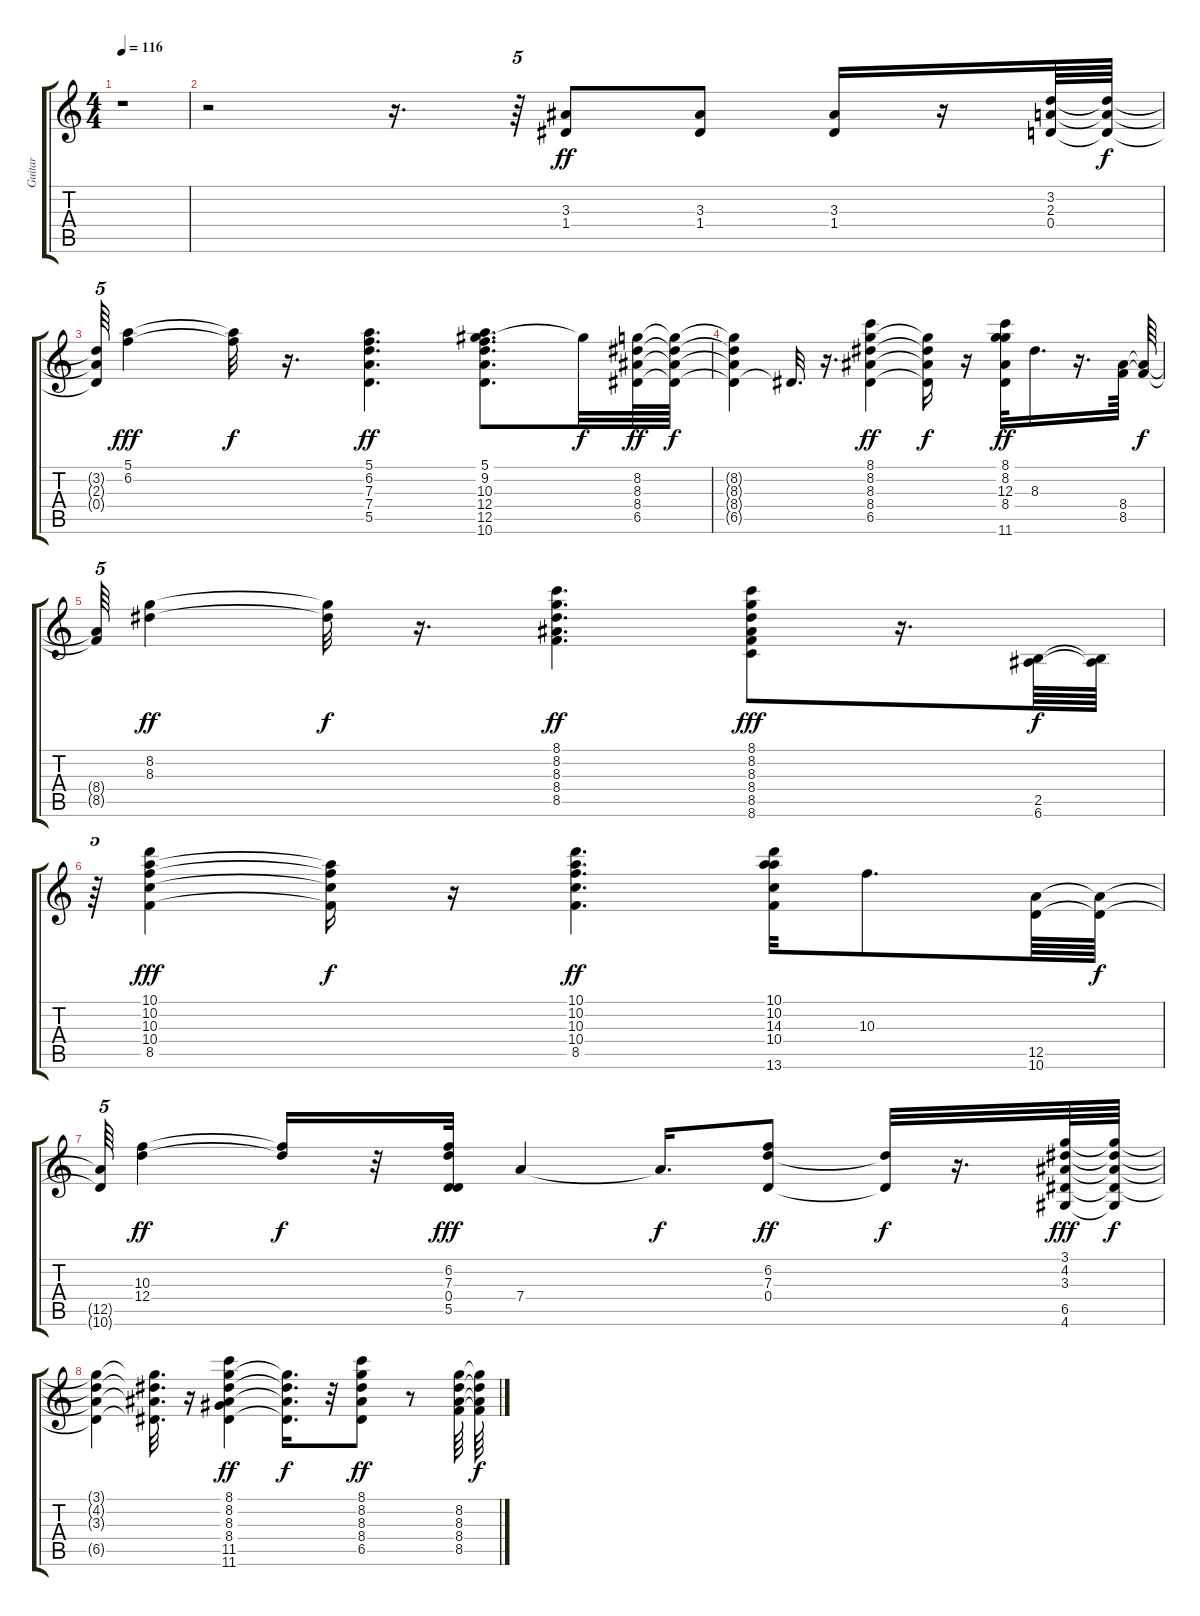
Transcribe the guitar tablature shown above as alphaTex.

\track ("Guitar" "Guitar") {instrument overdrivenguitar}
\staff {score tabs}
\tuning (E4 B3 G3 D3 A2 E2) {hide}
\ts (4 4)
\tempo 116
\clef g2
\ks c
r.1{dy f} |
r.2 r.16{d} r.64{tu (5 4)} (3.3 1.4).8{dy ff} (3.3 1.4).8 (3.3 1.4).16 r.16 (3.2 2.3 0.4).64 (3.2{t} 2.3{t} 0.4{t}).64{dy f} |
(3.2{t} 2.3{t} 0.4{t}).64{tu (5 4)} (5.1 6.2).4{dy fff} (5.1{t} 6.2{t}).32{dy f} r.16{d} (5.1 6.2 7.3 7.4 5.5).4{d dy ff} (5.1 9.2 10.3 12.4 12.5 10.6).8{d} 9.2{t}.32{dy f} (8.2 8.3 8.4 6.5).64{dy ff} (8.2{t} 8.3{t} 8.4{t} 6.5{t}).64{dy f} |
(8.2{t} 8.3{t} 8.4{t} 6.5{t}).4 6.5{t}.32{d} r.16{d} (8.1 8.2 8.3 8.4 6.5).4{dy ff} (8.2{t} 8.3{t} 8.4{t} 6.5{t}).16{dy f} r.16 (8.1 8.2 12.3 8.4 11.6).32{dy ff} 8.3.16{d} r.16{d} (8.4 8.5).64 (8.4{t} 8.5{t}).64{dy f} |
(8.4{t} 8.5{t}).64{tu (5 4)} (8.2 8.3).4{dy ff} (8.2{t} 8.3{t}).32{dy f} r.16{d} (8.1 8.2 8.3 8.4 8.5).4{d dy ff} (8.1 8.2 8.3 8.4 8.5 8.6).8{dy fff} r.16{d} (2.5 6.6).64{dy f} (2.5{t} 6.6{t}).64 |
r.64{tu (5 4)} (10.1 10.2 10.3 10.4 8.5).4{dy fff} (10.2{t} 10.3{t} 10.4{t} 8.5{t}).16{dy f} r.16 (10.1 10.2 10.3 10.4 8.5).4{d dy ff} (10.1 10.2 14.3 10.4 13.6).32 10.3.8{d} (12.5 10.6).64 (12.5{t} 10.6{t}).64{dy f} |
(12.5{t} 10.6{t}).64{tu (5 4)} (10.3 12.4).4{dy ff} (10.3{t} 12.4{t}).16{dy f} r.32 (6.2 7.3 0.4 5.5).32{dy fff} 7.4.4 7.4{t}.16{d dy f} (6.2 7.3 0.4).8{dy ff} (7.3{t} 0.4{t}).32{dy f} r.16{d} (3.1 4.2 3.3 6.5 4.6).64{dy fff} (3.1{t} 4.2{t} 3.3{t} 6.5{t} 4.6{t}).64{dy f} |
(3.1{t} 4.2{t} 3.3{t} 6.5{t}).4 (3.1{t} 4.2{t} 3.3{t} 6.5{t}).32{d} r.16 (8.1 8.2 8.3 8.4 11.5 11.6).4{dy ff} (8.2{t} 8.3{t} 8.4{t} 11.6{t}).16{d dy f} r.32 (8.1 8.2 8.3 8.4 6.5).8{dy ff} r.8 (8.2 8.3 8.4 8.5).64 (8.2{t} 8.3{t} 8.4{t} 8.5{t}).64{dy f}
